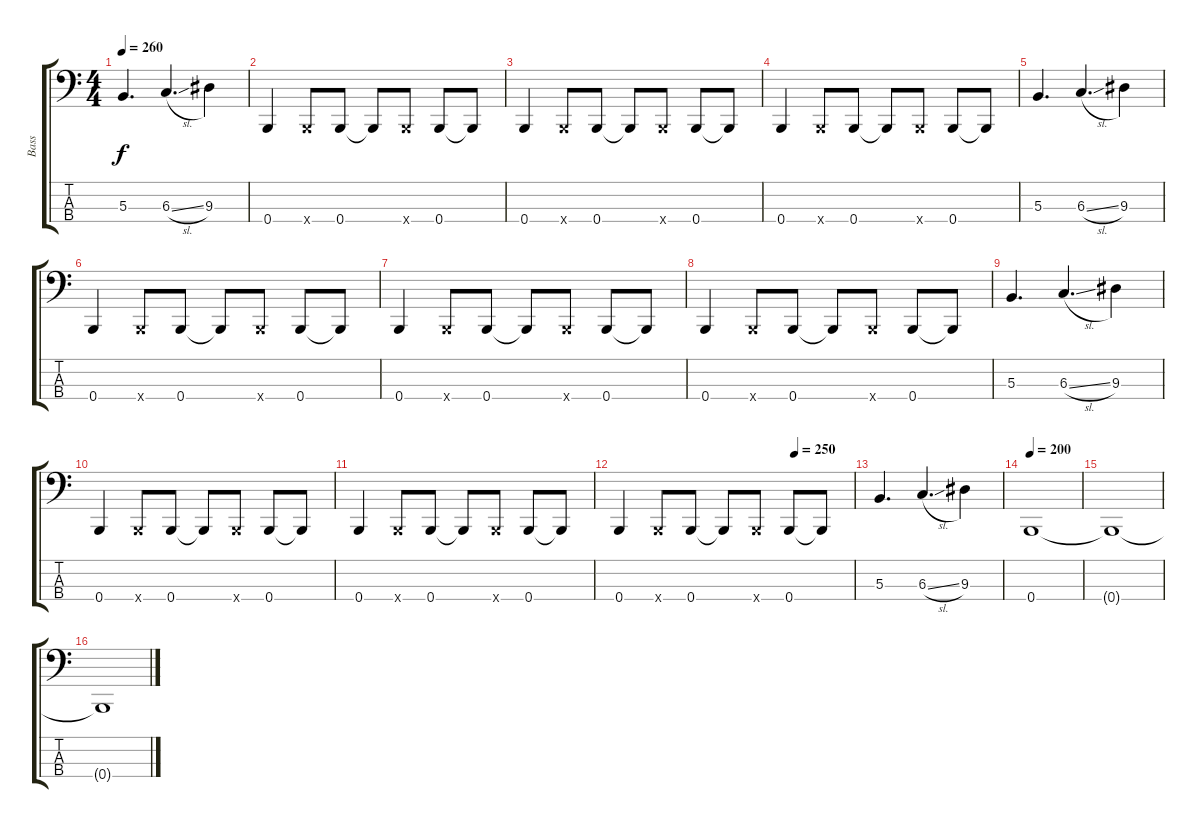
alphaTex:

\track ("Bass" "Bass") {instrument electricbasspick}
\staff {score tabs}
\tuning (E2 B1 Gb1 B0) {hide}
\ts (4 4)
\tempo 260
\clef f4
\ks c
5.3.4{d dy f} 6.3{sl}.4{d} 9.3.4 |
0.4.4 0.4{x}.8 0.4.8 0.4{t}.8 0.4{x}.8 0.4.8 0.4{t}.8 |
0.4.4 0.4{x}.8 0.4.8 0.4{t}.8 0.4{x}.8 0.4.8 0.4{t}.8 |
0.4.4 0.4{x}.8 0.4.8 0.4{t}.8 0.4{x}.8 0.4.8 0.4{t}.8 |
5.3.4{d} 6.3{sl}.4{d} 9.3.4 |
0.4.4 0.4{x}.8 0.4.8 0.4{t}.8 0.4{x}.8 0.4.8 0.4{t}.8 |
0.4.4 0.4{x}.8 0.4.8 0.4{t}.8 0.4{x}.8 0.4.8 0.4{t}.8 |
0.4.4 0.4{x}.8 0.4.8 0.4{t}.8 0.4{x}.8 0.4.8 0.4{t}.8 |
5.3.4{d} 6.3{sl}.4{d} 9.3.4 |
0.4.4 0.4{x}.8 0.4.8 0.4{t}.8 0.4{x}.8 0.4.8 0.4{t}.8 |
0.4.4 0.4{x}.8 0.4.8 0.4{t}.8 0.4{x}.8 0.4.8 0.4{t}.8 |
\tempo (250 0.75)
0.4.4 0.4{x}.8 0.4.8 0.4{t}.8 0.4{x}.8 0.4.8 0.4{t}.8 |
5.3.4{d} 6.3{sl}.4{d} 9.3.4 |
\tempo 200
0.4.1 |
0.4{t}.1 |
0.4{t}.1
